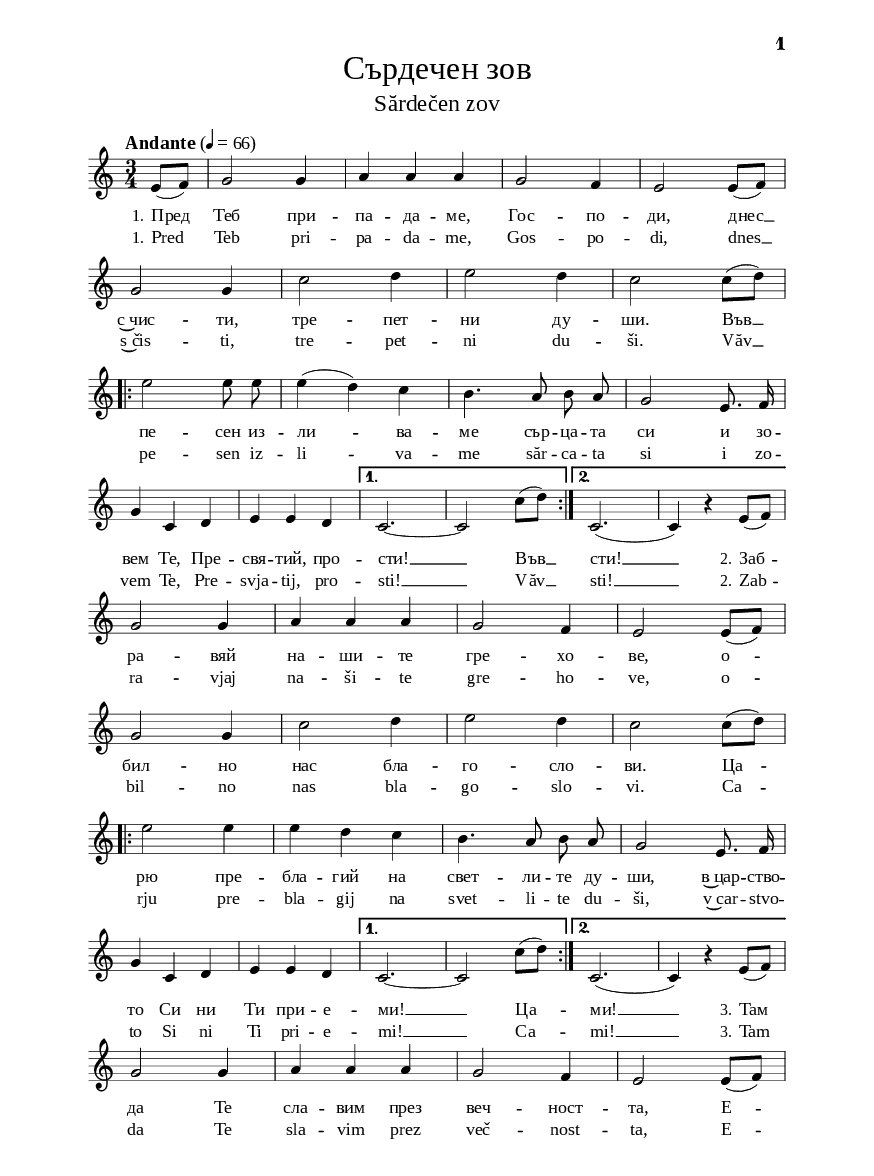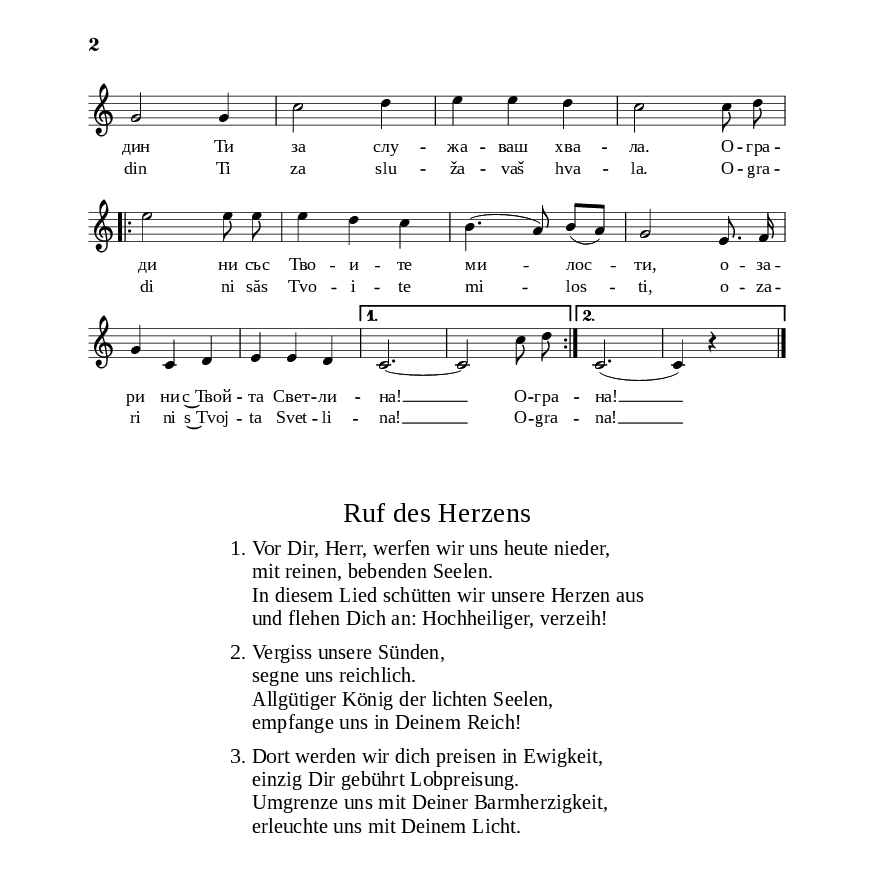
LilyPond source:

\version "2.24.4"

% include paper part and global functions
\include "include/globals.ily"

\bookpart {
  \label #'ref039
  \tocItem \markup "Сърдечен зов – Sărdečen zov"
  \include "include/bookpart-paper.ily"
  \score {
    \include "include/score-layout.ily"

    \new Voice \absolute {
      \clef treble
      \key c \major
      \time 3/4
      \tempoFunc "Andante" 4 "66"
      \autoBeamOff
      \partial 4
      e'8 ([f'8]) |  g'2 g'4 |  a'4 a' a' | g'2 f'4 | e'2 e'8 ([ f' ]) | \break

      g'2 g'4 | c''2 d''4 | e''2 d''4 | c''2 c''8 ( [d''8]) | \break

      \repeat volta 2 {
        e''2 e''8 e'' | e''4 ( d'' ) c'' | b'4. a'8   b' a' | g'2 e'8. f'16 | \break
        g'4 c' d' | e' e' d' |
      }
      \alternative {
        { c'2. ~| c'2  \slurSolid c''8 ( [ d'' ] ) |  }

        { c'2.  ( | c'4 ) r4 e'8 ([f'8 ])| \break }
      }

      g'2 g'4 |  a'4 a' a' | g'2 f'4 | e'2 e'8 ([ f' ]) | \break

      g'2 g'4 | c''2 d''4 | e''2 d''4 | c''2 c''8 ( [d''8]) | \break

      \repeat volta 2 {
        e''2 e''4 | e''4 d'' c'' | b'4. a'8  b' a' | g'2 e'8. f'16 | \break
        g'4 c' d' | e' e' d' |
      }

      \alternative {
        { c'2. ~| c'2  c''8 ( [ d'' ] ) |  }
        { c'2. ( | c'4 ) r4 e'8 ([f'8 ])| \break }
      }

      g'2 g'4 |  a'4 a' a' | g'2 f'4 | e'2 e'8 ([ f' ]) | \break

      g'2 g'4 | c''2 d''4 | e''4 e''4 d''4 | c''2 c''8 d''8 | \break

      \repeat volta 2 {
        e''2 e''8  e'' | e''4  d'' c'' | b'4. ( a'8 )  b' ([a']) | g'2 e'8. f'16 | \break
        g'4 c' d' | e' e' d' |
      }
      \alternative {
        { c'2. ~| c'2 c''8  d''   |   }
        { c'2. ( | c'4 ) r4 s4 \bar "|."  | \break }
      }

    }

    \addlyrics {
      \set stanza = "1." Пред Теб при -- па -- да -- ме, Гос -- по -- ди, днес __
      с~чис -- ти, тре -- пет -- ни  ду -- ши. Във __
      пе -- сен из -- ли --  ва -- ме  сър -- ца -- та си и зо --
      вем Те, Пре -- свя -- тий, про -- сти! __ Във __ сти! __

       \set stanza = "2." Заб -- ра -- вяй на -- ши -- те гре -- хо -- ве, о --
      бил -- но нас бла -- го -- сло -- ви. Ца --
      рю пре -- бла -- гий на свет -- ли -- те ду -- ши, в~цар -- ство --
      то Си ни Ти при -- е -- ми! __ Ца -- ми! __

       \set stanza = "3." Там да Те сла -- вим през веч -- ност -- та, E --
      дин Ти за слу -- жа -- ваш хва -- ла. О -- гра --
      ди ни със Тво -- и -- те ми -- лос -- ти, о -- за --
      ри ни с~Твой -- та Свет -- ли -- на! __ О -- гра -- на! __
    }
    \addlyrics {
      \set stanza = "1." Pred Teb pri -- pa -- da -- me, Gos -- po -- di, dnes __
      s~čis -- ti, tre -- pet -- ni  du -- ši. Văv __
      pe -- sen iz -- li --  va -- me  săr -- ca -- ta si i zo --
      vem Te, Pre -- svja -- tij, pro -- sti! __ Văv __ sti! __

      \set stanza = "2." Zab -- ra -- vjaj na -- ši -- te gre -- ho -- ve, o --
      bil -- no nas bla -- go -- slo -- vi. Ca --
      rju pre -- bla -- gij na svet -- li -- te du -- ši, v~car -- stvo --
      to Si ni Ti pri -- e -- mi! __ Ca -- mi! __

      \set stanza = "3." Tam da Te sla -- vim prez več -- nost -- ta, E --
      din Ti za slu -- ža -- vaš hva -- la. O -- gra --
      di ni săs Tvo -- i -- te mi -- los -- ti, o -- za --
      ri ni s~Tvoj -- ta Svet -- li -- na! __ O -- gra -- na! __
    }

    \header {
      title = \titleFunc "Сърдечен зов" "Sărdečen zov"
    }

    \midi{}

  } % score

  \markup \vspace #3

  % include foreign translation(s) of the song
  \version "2.24.4"

\markup \fill-line { \fontsize #deTitleFontSize "Ruf des Herzens" }
\markup \null
\markup \null
\markup \abs-fontsize #10 {
    \fill-line {
  \override #`(baseline-skip . ,deCoupletBaselineSkip)

  \column {

    \line { 1. Vor Dir, Herr, werfen wir uns heute nieder, }

    \line { "   " mit reinen, bebenden Seelen.}

    \line { "   "In diesem Lied schütten wir unsere Herzen aus }

    \line { "   "und flehen Dich an: Hochheiliger, verzeih!}
   \vspace #0.5


    \line { 2. Vergiss unsere Sünden, }

    \line { "   "segne uns reichlich.}

    \line { "   "Allgütiger König der lichten Seelen,}

    \line { "   "empfange uns in Deinem Reich!}
    \vspace #0.5


    \line { 3. Dort werden wir dich preisen in Ewigkeit,}

    \line { "   "einzig Dir gebührt Lobpreisung.}

    \line { "   "Umgrenze uns mit Deiner Barmherzigkeit,}

    \line { "   "erleuchte uns mit Deinem Licht.}
  }
    }
}


} % bookpart
